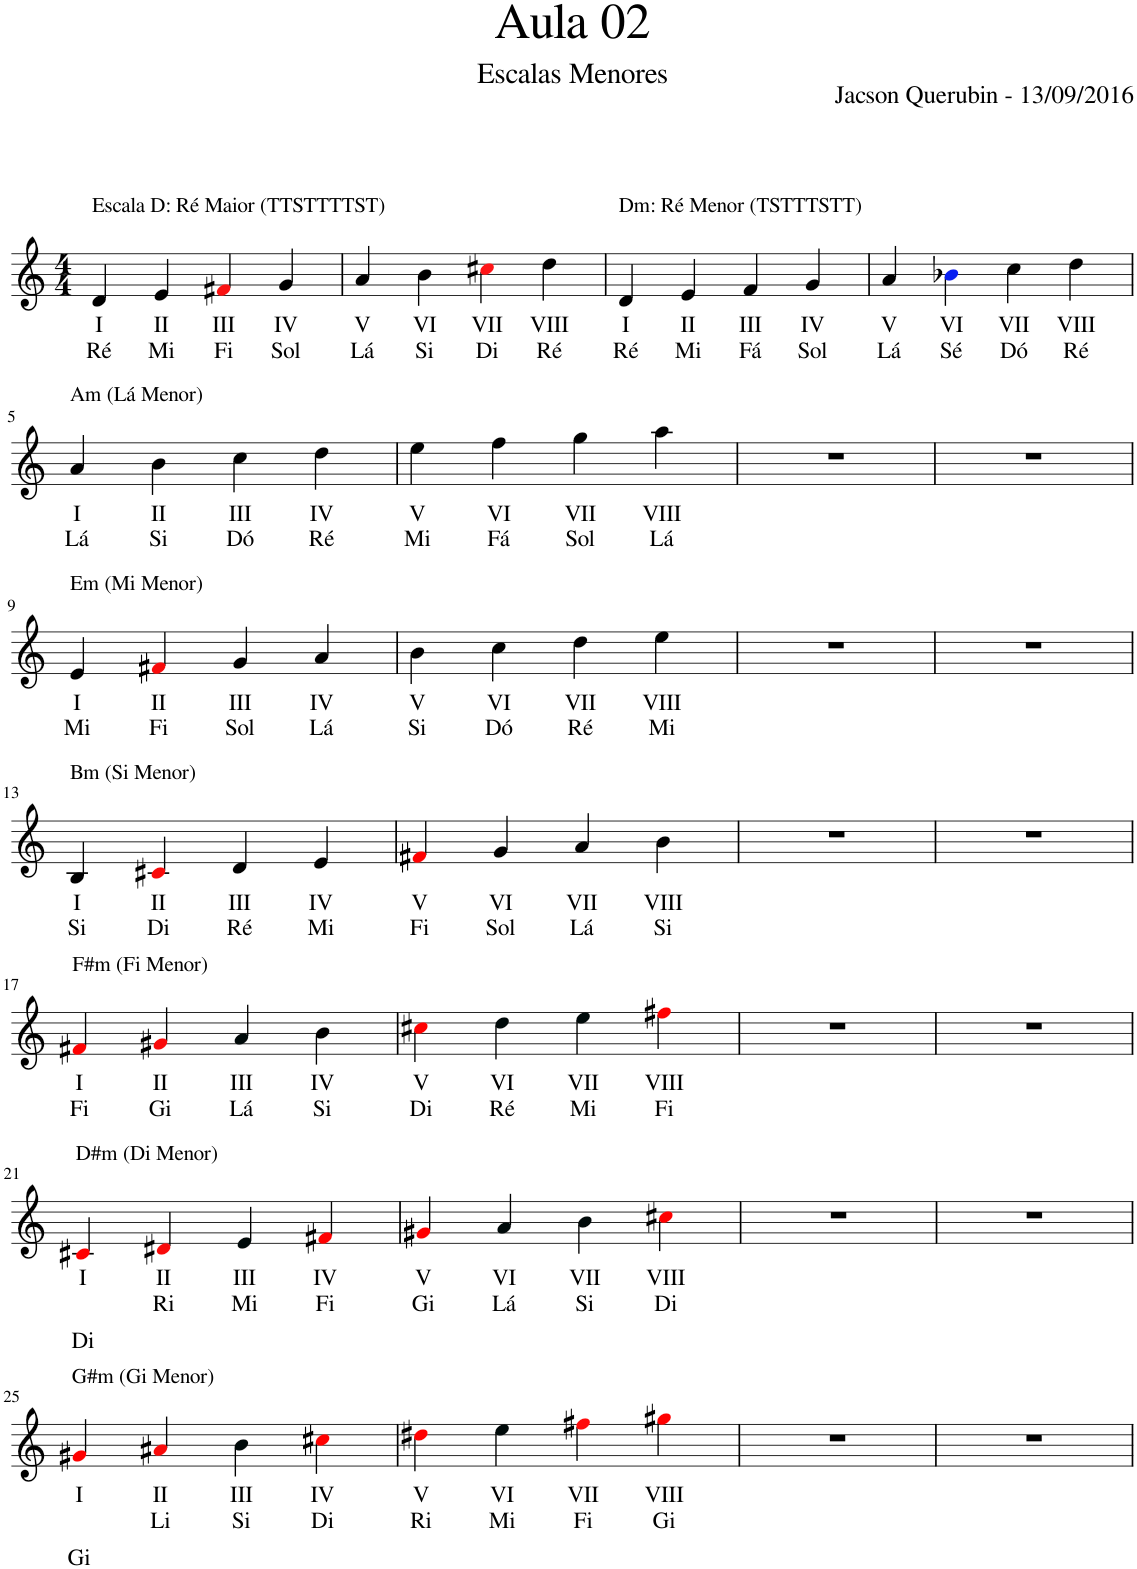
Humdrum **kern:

**kern	**text	**text
*part1	*part1	*part1
*staff1	*staff1	*staff1
*I"Piano	*	*
*I'Pno.	*	*
*clefG2	*	*
*k[]	*	*
*M4/4	*	*
=1	=1	=1
!LO:TX:a:t=Escala D&colon; Ré Maior (TTSTTTTST)	!	!
!	!LO:LY:b	!LO:LY:b
4d/	I	Ré
!	!LO:LY:b	!LO:LY:b
4e/	II	Mi
!	!LO:LY:b	!LO:LY:b
4f#Xi/	III	Fi
!	!LO:LY:b	!LO:LY:b
4g/	IV	Sol
=2	=2	=2
!	!LO:LY:b	!LO:LY:b
4a/	V	Lá
!	!LO:LY:b	!LO:LY:b
4b\	VI	Si
!	!LO:LY:b	!LO:LY:b
4cc#Xj\	VII	Di
!	!LO:LY:b	!LO:LY:b
4dd\	VIII	Ré
=3	=3	=3
!LO:TX:a:t=Dm&colon; Ré Menor (TSTTTSTT)	!	!
!	!LO:LY:b	!LO:LY:b
4d/	I	Ré
!	!LO:LY:b	!LO:LY:b
4e/	II	Mi
!	!LO:LY:b	!LO:LY:b
4f/	III	Fá
!	!LO:LY:b	!LO:LY:b
4g/	IV	Sol
=4	=4	=4
!	!LO:LY:b	!LO:LY:b
4a/	V	Lá
!	!LO:LY:b	!LO:LY:b
4b-XZ\	VI	Sé
!	!LO:LY:b	!LO:LY:b
4cc\	VII	Dó
!	!LO:LY:b	!LO:LY:b
4dd\	VIII	Ré
!!LO:LB:g=z
=5	=5	=5
!LO:TX:a:t=Am (Lá Menor)	!	!
!	!LO:LY:b	!LO:LY:b
4a/	I	Lá
!	!LO:LY:b	!LO:LY:b
4b\	II	Si
!	!LO:LY:b	!LO:LY:b
4cc\	III	Dó
!	!LO:LY:b	!LO:LY:b
4dd\	IV	Ré
=6	=6	=6
!	!LO:LY:b	!LO:LY:b
4ee\	V	Mi
!	!LO:LY:b	!LO:LY:b
4ff\	VI	Fá
!	!LO:LY:b	!LO:LY:b
4gg\	VII	Sol
!	!LO:LY:b	!LO:LY:b
4aa\	VIII	Lá
=7	=7	=7
1r	.	.
=8	=8	=8
1r	.	.
!!LO:LB:g=z
=9	=9	=9
!LO:TX:a:t=Em (Mi Menor)	!	!
!	!LO:LY:b	!LO:LY:b
4e/	I	Mi
!	!LO:LY:b	!LO:LY:b
4f#XV/	II	Fi
!	!LO:LY:b	!LO:LY:b
4g/	III	Sol
!	!LO:LY:b	!LO:LY:b
4a/	IV	Lá
=10	=10	=10
!	!LO:LY:b	!LO:LY:b
4b\	V	Si
!	!LO:LY:b	!LO:LY:b
4cc\	VI	Dó
!	!LO:LY:b	!LO:LY:b
4dd\	VII	Ré
!	!LO:LY:b	!LO:LY:b
4ee\	VIII	Mi
=11	=11	=11
1r	.	.
=12	=12	=12
1r	.	.
!!LO:LB:g=z
=13	=13	=13
!LO:TX:a:t=Bm (Si Menor)	!	!
!	!LO:LY:b	!LO:LY:b
4B/	I	Si
!	!LO:LY:b	!LO:LY:b
4c#XV/	II	Di
!	!LO:LY:b	!LO:LY:b
4d/	III	Ré
!	!LO:LY:b	!LO:LY:b
4e/	IV	Mi
=14	=14	=14
!	!LO:LY:b	!LO:LY:b
4f#XN/	V	Fi
!	!LO:LY:b	!LO:LY:b
4g/	VI	Sol
!	!LO:LY:b	!LO:LY:b
4a/	VII	Lá
!	!LO:LY:b	!LO:LY:b
4b\	VIII	Si
=15	=15	=15
1r	.	.
=16	=16	=16
1r	.	.
!!LO:LB:g=z
=17	=17	=17
*k[]	*	*
!LO:TX:a:t=F#m (Fi Menor)	!	!
!	!LO:LY:b	!LO:LY:b
4f#XN/	I	Fi
!	!LO:LY:b	!LO:LY:b
4g#XV/	II	Gi
!	!LO:LY:b	!LO:LY:b
4al/	III	Lá
!	!LO:LY:b	!LO:LY:b
4b\	IV	Si
=18	=18	=18
!	!LO:LY:b	!LO:LY:b
4cc#XN\	V	Di
!	!LO:LY:b	!LO:LY:b
4ddl\	VI	Ré
!	!LO:LY:b	!LO:LY:b
4eel\	VII	Mi
!	!LO:LY:b	!LO:LY:b
4ff#XN\	VIII	Fi
=19	=19	=19
1r	.	.
=20	=20	=20
1r	.	.
!!LO:LB:g=z
=21	=21	=21
!LO:TX:a:t=D#m (Di Menor)	!	!
!	!LO:LY:b	!LO:LY:b
4c#XN/	I	Di
!	!LO:LY:b	!LO:LY:b
4d#XV/	II	Ri
!	!LO:LY:b	!LO:LY:b
4el/	III	Mi
!	!LO:LY:b	!LO:LY:b
4f#XN/	IV	Fi
=22	=22	=22
!	!LO:LY:b	!LO:LY:b
4g#XN/	V	Gi
!	!LO:LY:b	!LO:LY:b
4al/	VI	Lá
!	!LO:LY:b	!LO:LY:b
4bl\	VII	Si
!	!LO:LY:b	!LO:LY:b
4cc#XN\	VIII	Di
=23	=23	=23
1r	.	.
=24	=24	=24
1r	.	.
!!LO:LB:g=z
=25	=25	=25
!LO:TX:a:t=G#m (Gi Menor)	!	!
!	!LO:LY:b	!LO:LY:b
4g#XN/	I	Gi
!	!LO:LY:b	!LO:LY:b
4a#XV/	II	Li
!	!LO:LY:b	!LO:LY:b
4bl\	III	Si
!	!LO:LY:b	!LO:LY:b
4cc#XN\	IV	Di
=26	=26	=26
!	!LO:LY:b	!LO:LY:b
4dd#XN\	V	Ri
!	!LO:LY:b	!LO:LY:b
4eel\	VI	Mi
!	!LO:LY:b	!LO:LY:b
4ff#X!\	VII	Fi
!	!LO:LY:b	!LO:LY:b
4gg#XN\	VIII	Gi
=27	=27	=27
1r	.	.
=28	=28	=28
1r	.	.
=	=	=
*-	*-	*-
